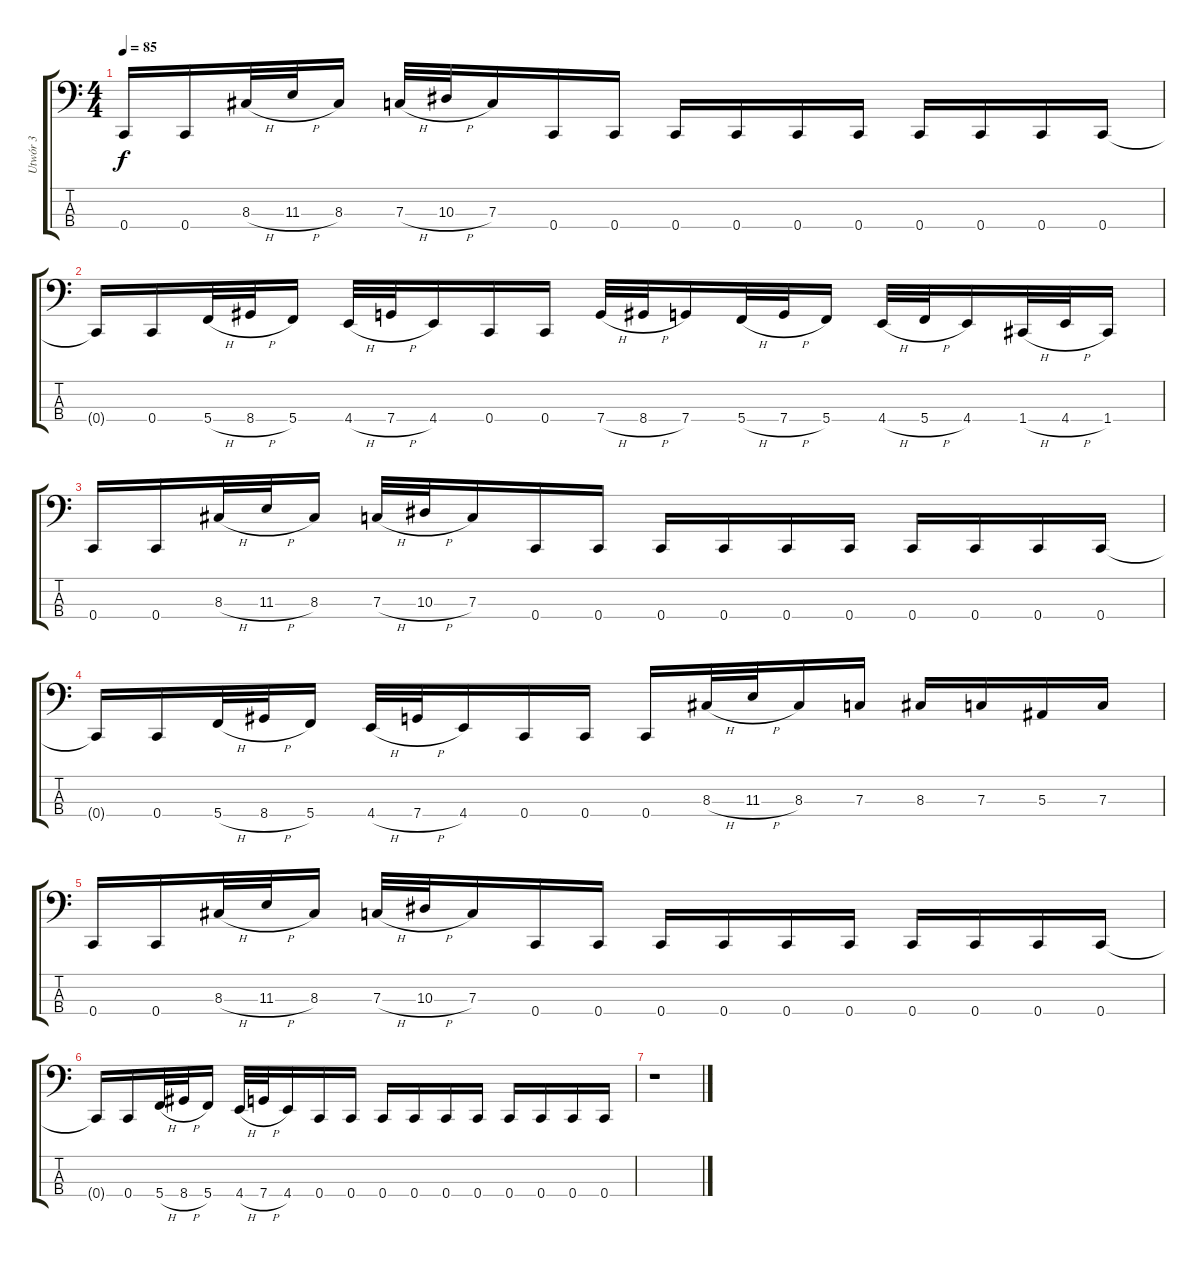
\track ("Utwór 3" "Utwór 3") {instrument electricbassfinger}
\staff {score tabs}
\tuning (Eb2 Bb1 F1 C1) {hide}
\ts (4 4)
\tempo 85
\clef f4
\ks c
0.4.16{dy f} 0.4.16 8.3{h}.32 11.3{h}.32 8.3.16 7.3{h}.32 10.3{h}.32 7.3.16 0.4.16 0.4.16 0.4.16 0.4.16 0.4.16 0.4.16 0.4.16 0.4.16 0.4.16 0.4.16 |
0.4{t}.16 0.4.16 5.4{h}.32 8.4{h}.32 5.4.16 4.4{h}.32 7.4{h}.32 4.4.16 0.4.16 0.4.16 7.4{h}.32 8.4{h}.32 7.4.16 5.4{h}.32 7.4{h}.32 5.4.16 4.4{h}.32 5.4{h}.32 4.4.16 1.4{h}.32 4.4{h}.32 1.4.16 |
0.4.16 0.4.16 8.3{h}.32 11.3{h}.32 8.3.16 7.3{h}.32 10.3{h}.32 7.3.16 0.4.16 0.4.16 0.4.16 0.4.16 0.4.16 0.4.16 0.4.16 0.4.16 0.4.16 0.4.16 |
0.4{t}.16 0.4.16 5.4{h}.32 8.4{h}.32 5.4.16 4.4{h}.32 7.4{h}.32 4.4.16 0.4.16 0.4.16 0.4.16 8.3{h}.32 11.3{h}.32 8.3.16 7.3.16 8.3.16 7.3.16 5.3.16 7.3.16 |
0.4.16 0.4.16 8.3{h}.32 11.3{h}.32 8.3.16 7.3{h}.32 10.3{h}.32 7.3.16 0.4.16 0.4.16 0.4.16 0.4.16 0.4.16 0.4.16 0.4.16 0.4.16 0.4.16 0.4.16 |
0.4{t}.16 0.4.16 5.4{h}.32 8.4{h}.32 5.4.16 4.4{h}.32 7.4{h}.32 4.4.16 0.4.16 0.4.16 0.4.16 0.4.16 0.4.16 0.4.16 0.4.16 0.4.16 0.4.16 0.4.16 |
r.1
